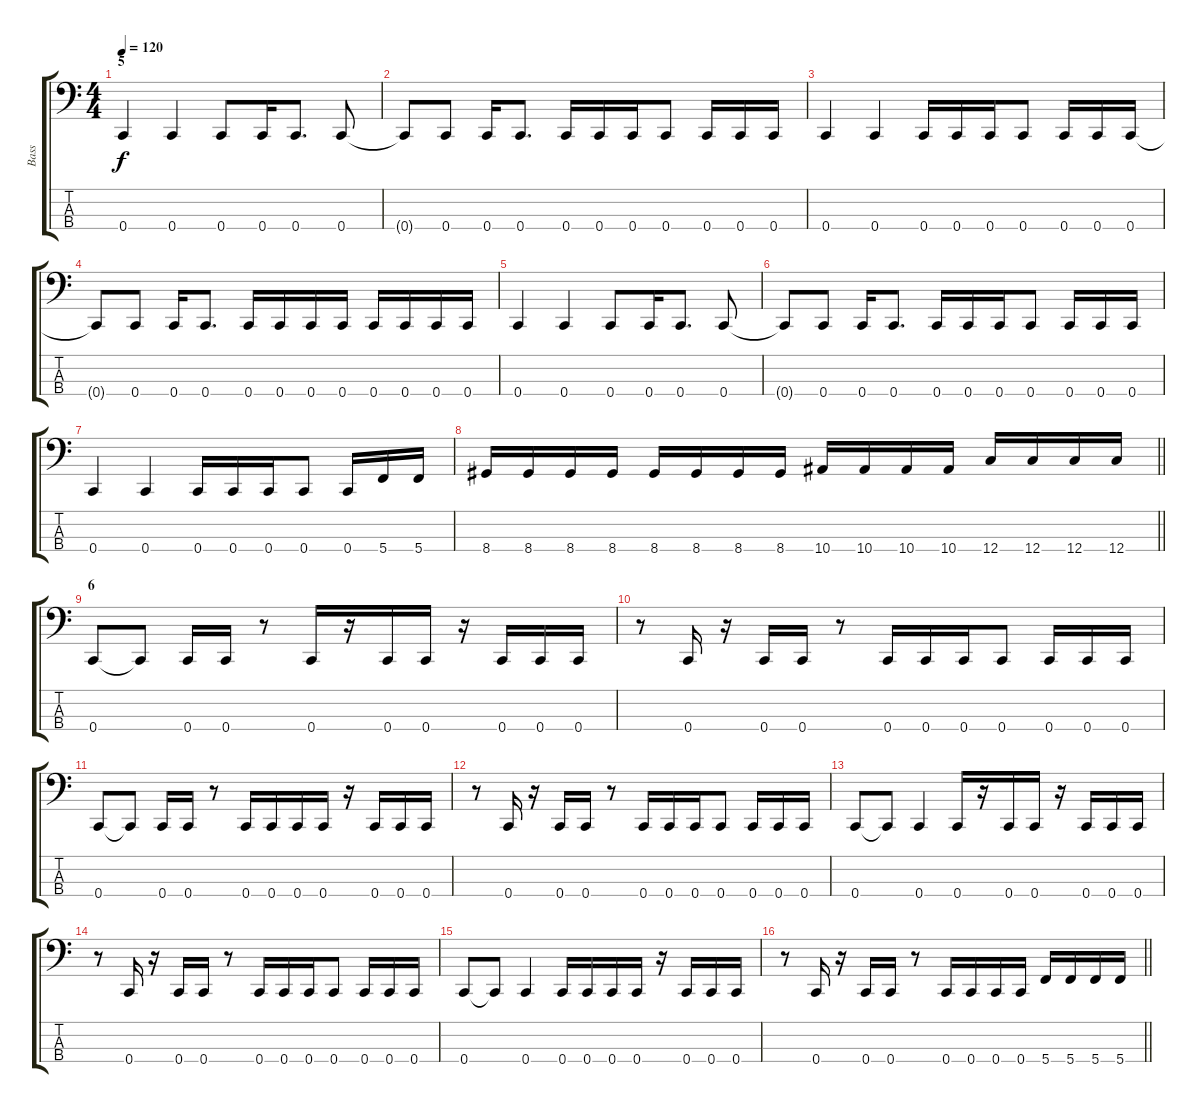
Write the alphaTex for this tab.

\track ("Bass" "Bass") {instrument electricbassfinger}
\staff {score tabs}
\tuning (F2 C2 G1 C1) {hide}
\ts (4 4)
\section ("" "5")
\tempo 120
\clef f4
\ks c
0.4.4{dy f} 0.4.4 0.4.8 0.4.16 0.4.8{d} 0.4.8 |
0.4{t}.8 0.4.8 0.4.16 0.4.8{d} 0.4.16 0.4.16 0.4.16 0.4.8 0.4.16 0.4.16 0.4.16 |
0.4.4 0.4.4 0.4.16 0.4.16 0.4.16 0.4.8 0.4.16 0.4.16 0.4.16 |
0.4{t}.8 0.4.8 0.4.16 0.4.8{d} 0.4.16 0.4.16 0.4.16 0.4.16 0.4.16 0.4.16 0.4.16 0.4.16 |
0.4.4 0.4.4 0.4.8 0.4.16 0.4.8{d} 0.4.8 |
0.4{t}.8 0.4.8 0.4.16 0.4.8{d} 0.4.16 0.4.16 0.4.16 0.4.8 0.4.16 0.4.16 0.4.16 |
0.4.4 0.4.4 0.4.16 0.4.16 0.4.16 0.4.8 0.4.16 5.4.16 5.4.16 |
\barLineRight lightlight
8.4.16 8.4.16 8.4.16 8.4.16 8.4.16 8.4.16 8.4.16 8.4.16 10.4.16 10.4.16 10.4.16 10.4.16 12.4.16 12.4.16 12.4.16 12.4.16 |
\section ("" "6")
0.4.8 0.4{t}.8 0.4.16 0.4.16 r.8 0.4.16 r.16 0.4.16 0.4.16 r.16 0.4.16 0.4.16 0.4.16 |
r.8 0.4.16 r.16 0.4.16 0.4.16 r.8 0.4.16 0.4.16 0.4.16 0.4.8 0.4.16 0.4.16 0.4.16 |
0.4.8 0.4{t}.8 0.4.16 0.4.16 r.8 0.4.16 0.4.16 0.4.16 0.4.16 r.16 0.4.16 0.4.16 0.4.16 |
r.8 0.4.16 r.16 0.4.16 0.4.16 r.8 0.4.16 0.4.16 0.4.16 0.4.8 0.4.16 0.4.16 0.4.16 |
0.4.8 0.4{t}.8 0.4.4 0.4.16 r.16 0.4.16 0.4.16 r.16 0.4.16 0.4.16 0.4.16 |
r.8 0.4.16 r.16 0.4.16 0.4.16 r.8 0.4.16 0.4.16 0.4.16 0.4.8 0.4.16 0.4.16 0.4.16 |
0.4.8 0.4{t}.8 0.4.4 0.4.16 0.4.16 0.4.16 0.4.16 r.16 0.4.16 0.4.16 0.4.16 |
\barLineRight lightlight
r.8 0.4.16 r.16 0.4.16 0.4.16 r.8 0.4.16 0.4.16 0.4.16 0.4.16 5.4.16 5.4.16 5.4.16 5.4.16
